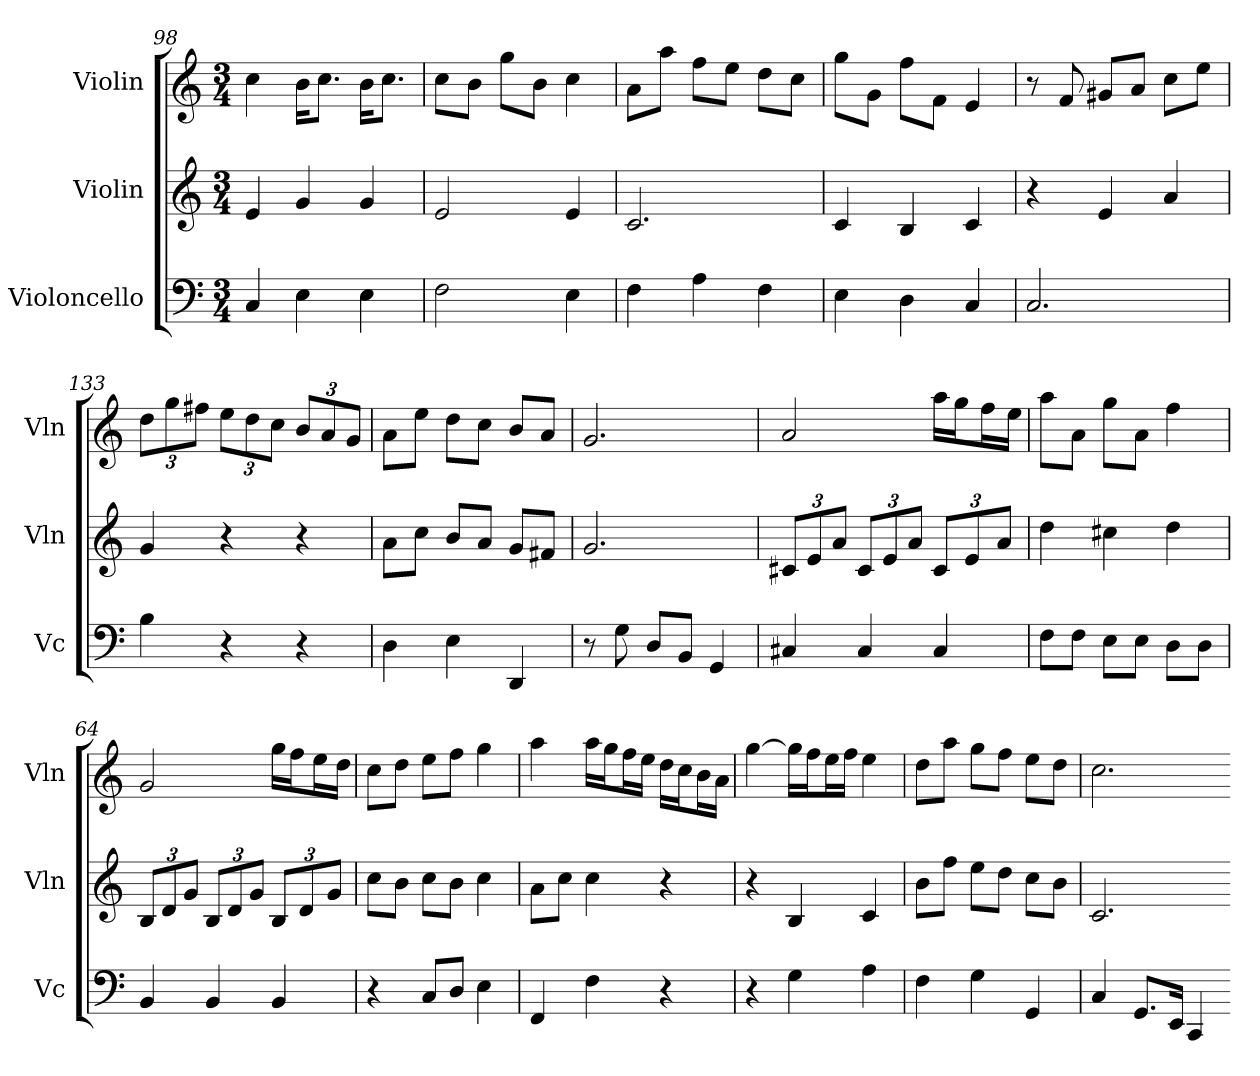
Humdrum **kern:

**kern	**kern	**kern
*part3	*part2	*part1
*staff3	*staff2	*staff1
*I"Violoncello	*I"Violin	*I"Violin
*I'Vc	*I'Vln	*I'Vln
*k[]	*k[]	*k[]
*M3/4	*M3/4	*M3/4
*MM120	*MM120	*MM120
=98	=98	=98
4C	4e	4cc
4E	4g	16bKL
.	.	8.ccJ
4E	4g	16bKL
.	.	8.ccJ
=74	=74	=74
2F	2e	8ccL
.	.	8bJ
.	.	8ggL
.	.	8bJ
4E	4e	4cc
=27	=27	=27
4F	2.c	8aL
.	.	8aaJ
4A	.	8ffL
.	.	8eeJ
4F	.	8ddL
.	.	8ccJ
=167	=167	=167
4E	4c	8ggL
.	.	8gJ
4D	4B	8ffL
.	.	8fJ
4C	4c	4e
=146	=146	=146
2.C	4r	8r
.	.	8f
.	4e	8g#XL
.	.	8aJ
.	4a	8ccL
.	.	8eeJ
=133	=133	=133
4B	4g	12ddL
.	.	12gg
.	.	12ff#XJ
4r	4r	12eeL
.	.	12dd
.	.	12ccJ
4r	4r	12bL
.	.	12a
.	.	12gJ
=21	=21	=21
4D	8aL	8aL
.	8ccJ	8eeJ
4E	8bL	8ddL
.	8aJ	8ccJ
4DD	8gL	8bL
.	8f#XJ	8aJ
=33	=33	=33
8r	2.g	2.g
8G	.	.
8DL	.	.
8BBJ	.	.
4GG	.	.
=16	=16	=16
4C#X	12c#XL	2a
.	12e	.
.	12aJ	.
4C#	12c#L	.
.	12e	.
.	12aJ	.
4C#	12c#L	16aaLL
.	.	16ggJ
.	12e	.
.	.	16ffL
.	12aJ	.
.	.	16eeJJ
=71	=71	=71
8FL	4dd	8aaL
8FJ	.	8aJ
8EL	4cc#X	8ggL
8EJ	.	8aJ
8DL	4dd	4ff
8DJ	.	.
=64	=64	=64
4BB	12BL	2g
.	12d	.
.	12gJ	.
4BB	12BL	.
.	12d	.
.	12gJ	.
4BB	12BL	16ggLL
.	.	16ffJ
.	12d	.
.	.	16eeL
.	12gJ	.
.	.	16ddJJ
=29	=29	=29
4r	8ccL	8ccL
.	8bJ	8ddJ
8CL	8ccL	8eeL
8DJ	8bJ	8ffJ
4E	4cc	4gg
=12	=12	=12
4FF	8aL	4aa
.	8ccJ	.
4F	4cc	16aaLL
.	.	16ggJ
.	.	16ffL
.	.	16eeJJ
4r	4r	16ddLL
.	.	16ccJ
.	.	16bL
.	.	16aJJ
=58	=58	=58
4r	4r	[4gg
4G	4B	16ggLL]
.	.	16ffJ
.	.	16eeL
.	.	16ffJJ
4A	4c	4ee
=72	=72	=72
4F	8bL	8ddL
.	8ffJ	8aaJ
4G	8eeL	8ggL
.	8ddJ	8ffJ
4GG	8ccL	8eeL
.	8bJ	8ddJ
=151	=151	=151
4C	2.c	2.cc
8.GGL	.	.
16EEJk	.	.
4CC	.	.
=-	=-	=-
*-	*-	*-
